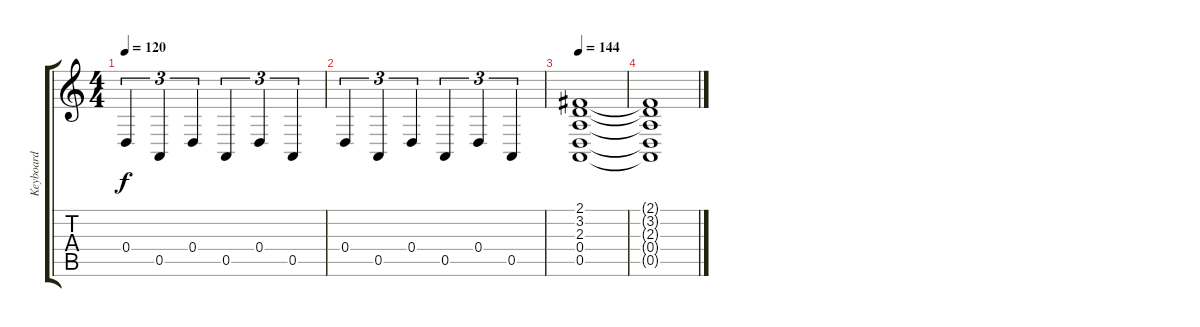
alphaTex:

\track ("Keyboard" "Keyboard") {instrument electricpiano1}
\staff {score tabs}
\tuning (E4 B3 G3 D3 A2 E2) {hide}
\ts (4 4)
\tempo 120
\clef g2
\ks c
0.4.4{tu (3 2) dy f} 0.5.4{tu (3 2)} 0.4.4{tu (3 2)} 0.5.4{tu (3 2)} 0.4.4{tu (3 2)} 0.5.4{tu (3 2)} |
0.4.4{tu (3 2)} 0.5.4{tu (3 2)} 0.4.4{tu (3 2)} 0.5.4{tu (3 2)} 0.4.4{tu (3 2)} 0.5.4{tu (3 2)} |
\tempo 144
(2.1 3.2 2.3 0.4 0.5).1 |
(2.1{t} 3.2{t} 2.3{t} 0.4{t} 0.5{t}).1
